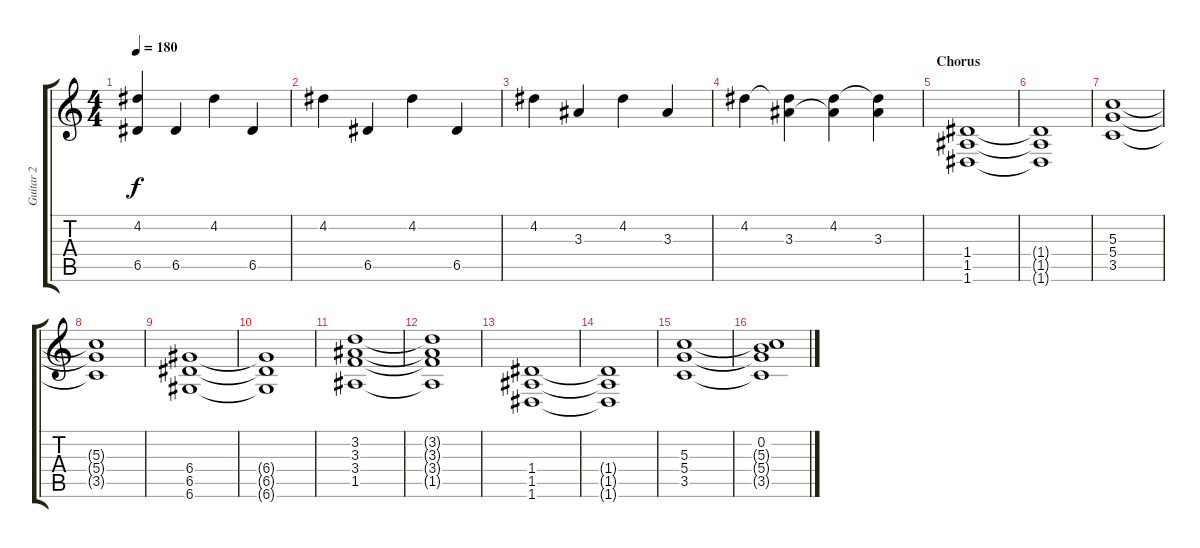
\track ("Guitar 2" "Guitar 2") {instrument electricguitarclean}
\staff {score tabs}
\tuning (E4 B3 G3 D3 A2 D2) {hide}
\ts (4 4)
\tempo 180
\clef g2
\ks c
(4.2 6.5).4{dy f} 6.5.4 4.2.4 6.5.4 |
4.2.4 6.5.4 4.2.4 6.5.4 |
4.2.4 3.3.4 4.2.4 3.3.4 |
4.2.4 (4.2{t} 3.3).4 (4.2 3.3{t}).4 (4.2{t} 3.3).4 |
\section ("" "Chorus")
(1.4 1.5 1.6).1{instrument distortionguitar} |
(1.4{t} 1.5{t} 1.6{t}).1 |
(5.3 5.4 3.5).1 |
(5.3{t} 5.4{t} 3.5{t}).1 |
(6.4 6.5 6.6).1 |
(6.4{t} 6.5{t} 6.6{t}).1 |
(3.2 3.3 3.4 1.5).1 |
(3.2{t} 3.3{t} 3.4{t} 1.5{t}).1 |
(1.4 1.5 1.6).1 |
(1.4{t} 1.5{t} 1.6{t}).1 |
(5.3 5.4 3.5).1 |
(0.2 5.3{t} 5.4{t} 3.5{t}).1
